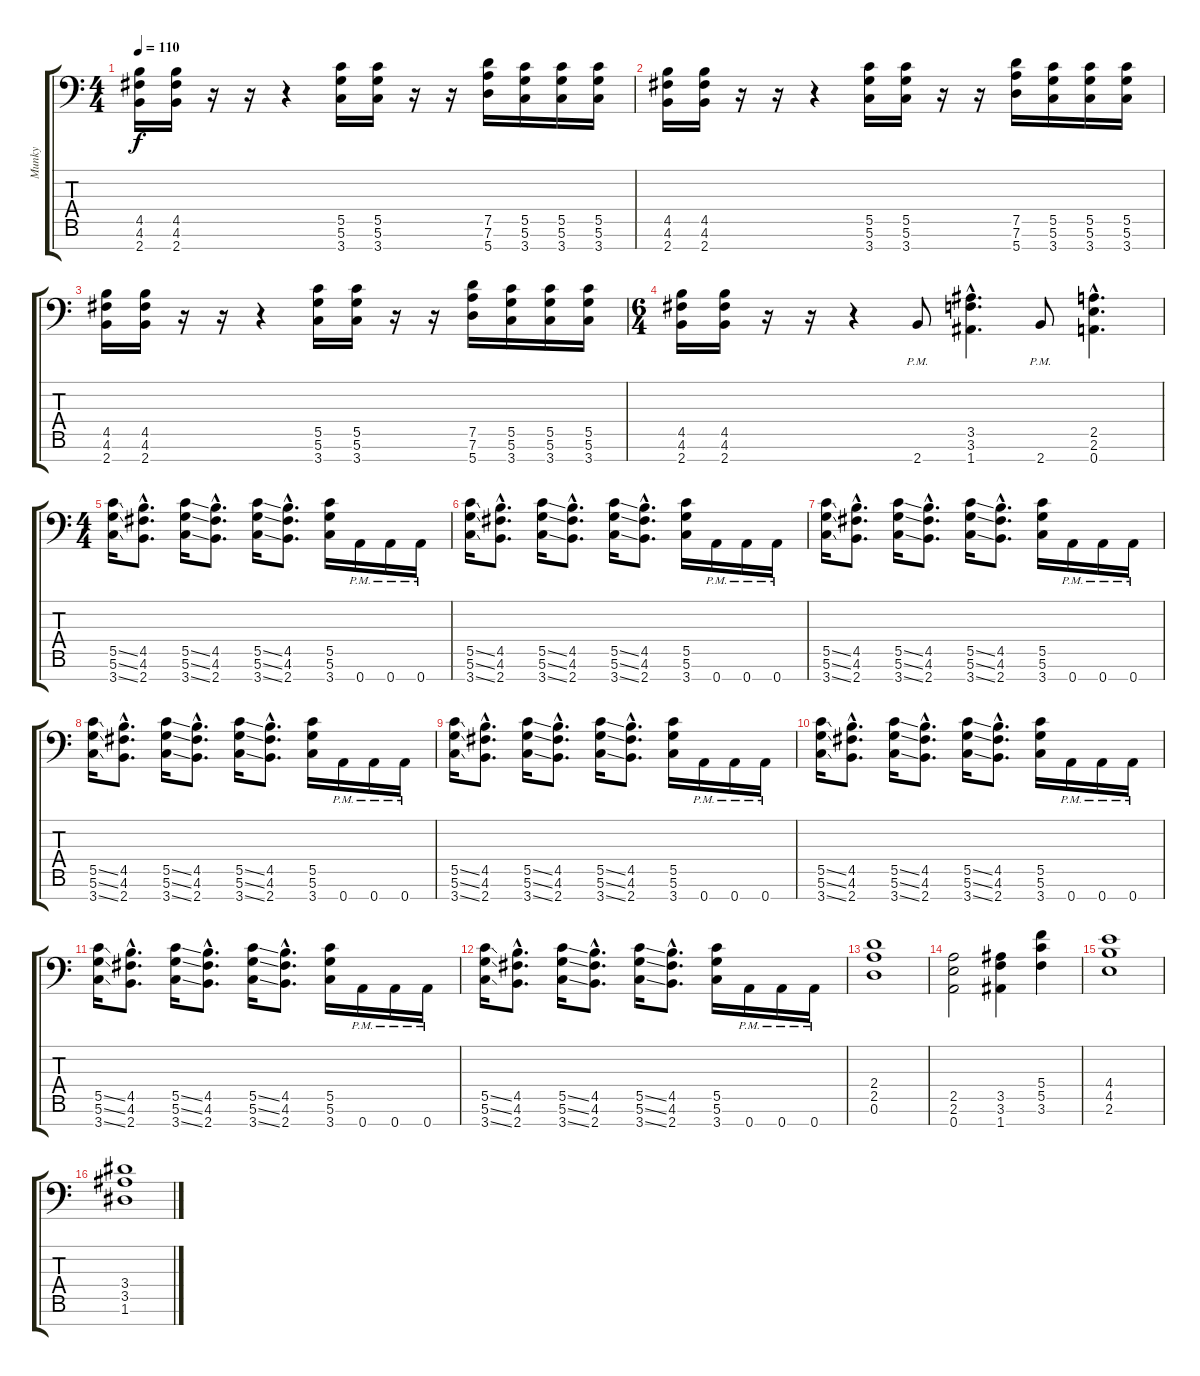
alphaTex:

\track ("Munky" "Munky") {instrument distortionguitar}
\staff {score tabs}
\tuning (D4 A3 F3 C3 G2 D2 A1) {hide}
\ts (4 4)
\tempo 110
\clef f4
\ks c
(4.5 4.6 2.7).16{dy f} (4.5 4.6 2.7).16 r.16 r.16 r.4 (5.5 5.6 3.7).16 (5.5 5.6 3.7).16 r.16 r.16 (7.5 7.6 5.7).16 (5.5 5.6 3.7).16 (5.5 5.6 3.7).16 (5.5 5.6 3.7).16 |
(4.5 4.6 2.7).16 (4.5 4.6 2.7).16 r.16 r.16 r.4 (5.5 5.6 3.7).16 (5.5 5.6 3.7).16 r.16 r.16 (7.5 7.6 5.7).16 (5.5 5.6 3.7).16 (5.5 5.6 3.7).16 (5.5 5.6 3.7).16 |
(4.5 4.6 2.7).16 (4.5 4.6 2.7).16 r.16 r.16 r.4 (5.5 5.6 3.7).16 (5.5 5.6 3.7).16 r.16 r.16 (7.5 7.6 5.7).16 (5.5 5.6 3.7).16 (5.5 5.6 3.7).16 (5.5 5.6 3.7).16 |
\ts (6 4)
(4.5 4.6 2.7).16 (4.5 4.6 2.7).16 r.16 r.16 r.4 2.7{pm}.8 (3.5{hac} 3.6{hac} 1.7{hac}).4{d} 2.7{pm}.8 (2.5{hac} 2.6{hac} 0.7{hac}).4{d} |
\ts (4 4)
(5.5{ss} 5.6{ss} 3.7{ss}).16 (4.5{hac} 4.6{hac} 2.7{hac}).8{d} (5.5{ss} 5.6{ss} 3.7{ss}).16 (4.5{hac} 4.6{hac} 2.7{hac}).8{d} (5.5{ss} 5.6{ss} 3.7{ss}).16 (4.5{hac} 4.6{hac} 2.7{hac}).8{d} (5.5 5.6 3.7).16 0.7{pm}.16 0.7{pm}.16 0.7{pm}.16 |
(5.5{ss} 5.6{ss} 3.7{ss}).16 (4.5{hac} 4.6{hac} 2.7{hac}).8{d} (5.5{ss} 5.6{ss} 3.7{ss}).16 (4.5{hac} 4.6{hac} 2.7{hac}).8{d} (5.5{ss} 5.6{ss} 3.7{ss}).16 (4.5{hac} 4.6{hac} 2.7{hac}).8{d} (5.5 5.6 3.7).16 0.7{pm}.16 0.7{pm}.16 0.7{pm}.16 |
(5.5{ss} 5.6{ss} 3.7{ss}).16 (4.5{hac} 4.6{hac} 2.7{hac}).8{d} (5.5{ss} 5.6{ss} 3.7{ss}).16 (4.5{hac} 4.6{hac} 2.7{hac}).8{d} (5.5{ss} 5.6{ss} 3.7{ss}).16 (4.5{hac} 4.6{hac} 2.7{hac}).8{d} (5.5 5.6 3.7).16 0.7{pm}.16 0.7{pm}.16 0.7{pm}.16 |
(5.5{ss} 5.6{ss} 3.7{ss}).16 (4.5{hac} 4.6{hac} 2.7{hac}).8{d} (5.5{ss} 5.6{ss} 3.7{ss}).16 (4.5{hac} 4.6{hac} 2.7{hac}).8{d} (5.5{ss} 5.6{ss} 3.7{ss}).16 (4.5{hac} 4.6{hac} 2.7{hac}).8{d} (5.5 5.6 3.7).16 0.7{pm}.16 0.7{pm}.16 0.7{pm}.16 |
(5.5{ss} 5.6{ss} 3.7{ss}).16 (4.5{hac} 4.6{hac} 2.7{hac}).8{d} (5.5{ss} 5.6{ss} 3.7{ss}).16 (4.5{hac} 4.6{hac} 2.7{hac}).8{d} (5.5{ss} 5.6{ss} 3.7{ss}).16 (4.5{hac} 4.6{hac} 2.7{hac}).8{d} (5.5 5.6 3.7).16 0.7{pm}.16 0.7{pm}.16 0.7{pm}.16 |
(5.5{ss} 5.6{ss} 3.7{ss}).16 (4.5{hac} 4.6{hac} 2.7{hac}).8{d} (5.5{ss} 5.6{ss} 3.7{ss}).16 (4.5{hac} 4.6{hac} 2.7{hac}).8{d} (5.5{ss} 5.6{ss} 3.7{ss}).16 (4.5{hac} 4.6{hac} 2.7{hac}).8{d} (5.5 5.6 3.7).16 0.7{pm}.16 0.7{pm}.16 0.7{pm}.16 |
(5.5{ss} 5.6{ss} 3.7{ss}).16 (4.5{hac} 4.6{hac} 2.7{hac}).8{d} (5.5{ss} 5.6{ss} 3.7{ss}).16 (4.5{hac} 4.6{hac} 2.7{hac}).8{d} (5.5{ss} 5.6{ss} 3.7{ss}).16 (4.5{hac} 4.6{hac} 2.7{hac}).8{d} (5.5 5.6 3.7).16 0.7{pm}.16 0.7{pm}.16 0.7{pm}.16 |
(5.5{ss} 5.6{ss} 3.7{ss}).16 (4.5{hac} 4.6{hac} 2.7{hac}).8{d} (5.5{ss} 5.6{ss} 3.7{ss}).16 (4.5{hac} 4.6{hac} 2.7{hac}).8{d} (5.5{ss} 5.6{ss} 3.7{ss}).16 (4.5{hac} 4.6{hac} 2.7{hac}).8{d} (5.5 5.6 3.7).16 0.7{pm}.16 0.7{pm}.16 0.7{pm}.16 |
(2.4 2.5 0.6).1 |
(2.5 2.6 0.7).2 (3.5 3.6 1.7).4 (5.4 5.5 3.6).4 |
(4.4 4.5 2.6).1 |
(3.4 3.5 1.6).1
